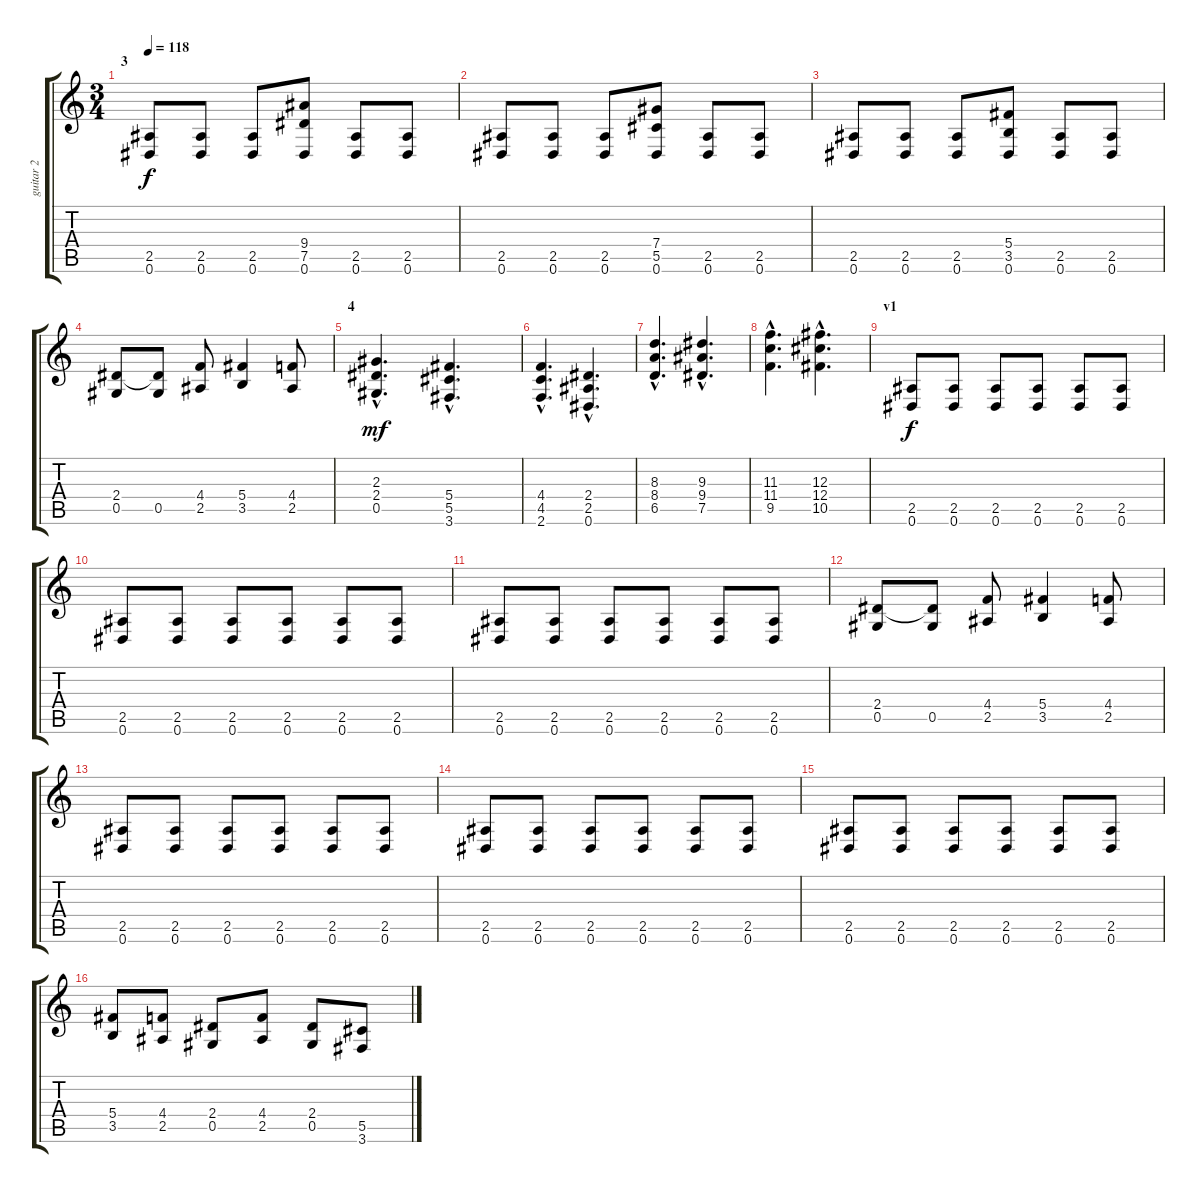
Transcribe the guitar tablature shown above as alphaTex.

\track ("guitar 2" "guitar 2") {instrument overdrivenguitar}
\staff {score tabs}
\tuning (Eb4 Bb3 Gb3 Db3 Ab2 Eb2) {hide}
\ts (3 4)
\section ("" "3")
\tempo 118
\clef g2
\ks c
(2.5 0.6).8{dy f} (2.5 0.6).8 (2.5 0.6).8 (9.4 7.5 0.6).8 (2.5 0.6).8 (2.5 0.6).8 |
(2.5 0.6).8 (2.5 0.6).8 (2.5 0.6).8 (7.4 5.5 0.6).8 (2.5 0.6).8 (2.5 0.6).8 |
(2.5 0.6).8 (2.5 0.6).8 (2.5 0.6).8 (5.4 3.5 0.6).8 (2.5 0.6).8 (2.5 0.6).8 |
(2.4 0.5).8 (2.4{t} 0.5).8 (4.4 2.5).8 (5.4 3.5).4 (4.4 2.5).8 |
\section ("" "4")
(2.3{hac} 2.4{hac} 0.5{hac}).4{d dy mf} (5.4{hac} 5.5{hac} 3.6{hac}).4{d} |
(4.4{hac} 4.5{hac} 2.6{hac}).4{d} (2.4{hac} 2.5{hac} 0.6{hac}).4{d} |
(8.3{hac} 8.4{hac} 6.5{hac}).4{d} (9.3{hac} 9.4{hac} 7.5{hac}).4{d} |
(11.3{hac} 11.4{hac} 9.5{hac}).4{d} (12.3{hac} 12.4{hac} 10.5{hac}).4{d} |
\section ("" "v1")
(2.5 0.6).8{dy f} (2.5 0.6).8 (2.5 0.6).8 (2.5 0.6).8 (2.5 0.6).8 (2.5 0.6).8 |
(2.5 0.6).8 (2.5 0.6).8 (2.5 0.6).8 (2.5 0.6).8 (2.5 0.6).8 (2.5 0.6).8 |
(2.5 0.6).8 (2.5 0.6).8 (2.5 0.6).8 (2.5 0.6).8 (2.5 0.6).8 (2.5 0.6).8 |
(2.4 0.5).8 (2.4{t} 0.5).8 (4.4 2.5).8 (5.4 3.5).4 (4.4 2.5).8 |
(2.5 0.6).8 (2.5 0.6).8 (2.5 0.6).8 (2.5 0.6).8 (2.5 0.6).8 (2.5 0.6).8 |
(2.5 0.6).8 (2.5 0.6).8 (2.5 0.6).8 (2.5 0.6).8 (2.5 0.6).8 (2.5 0.6).8 |
(2.5 0.6).8 (2.5 0.6).8 (2.5 0.6).8 (2.5 0.6).8 (2.5 0.6).8 (2.5 0.6).8 |
(5.4 3.5).8 (4.4 2.5).8 (2.4 0.5).8 (4.4 2.5).8 (2.4 0.5).8 (5.5 3.6).8
